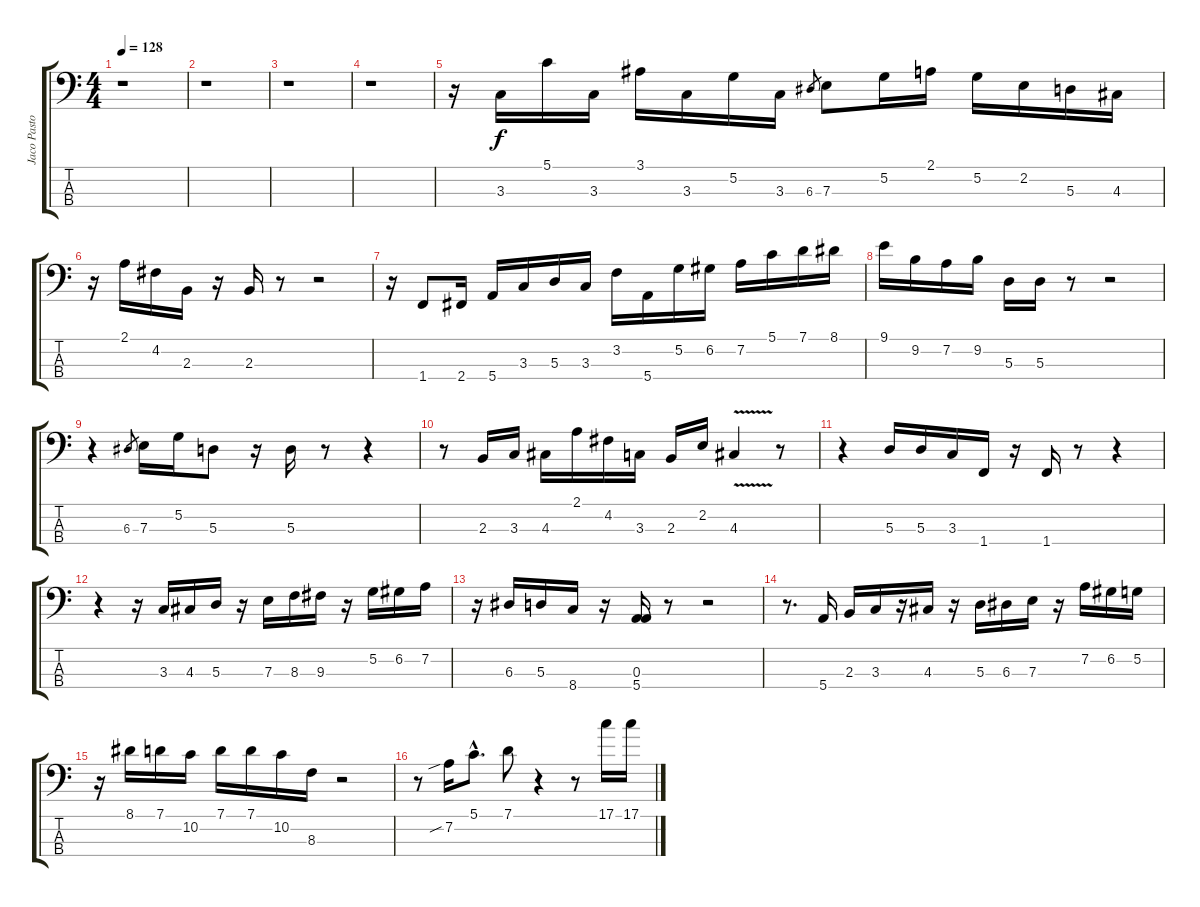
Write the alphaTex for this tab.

\track ("Jaco Pastorius" "Jaco Pasto") {instrument fretlessbass}
\staff {score tabs}
\tuning (G2 D2 A1 E1) {hide}
\ts (4 4)
\tempo 128
\clef f4
\ks c
r.1{dy f instrument fretlessbass} |
r.1 |
r.1 |
r.1 |
r.16 3.3.16 5.1.16 3.3.16 3.1.16 3.3.16 5.2.16 3.3.16 6.3.8{gr} 7.3.8 5.2.16 2.1.16 5.2.16 2.2.16 5.3.16 4.3.16 |
r.16 2.1.16 4.2.16 2.3.16 r.16 2.3.16 r.8 r.2 |
r.16 1.4.8 2.4.16 5.4.16 3.3.16 5.3.16 3.3.16 3.2.16 5.4.16 5.2.16 6.2.16 7.2.16 5.1.16 7.1.16 8.1.16 |
9.1.16 9.2.16 7.2.16 9.2.16 5.3.16 5.3.16 r.8 r.2 |
r.4 6.3.8{gr} 7.3.16 5.2.16 5.3.8 r.16 5.3.16 r.8 r.4 |
r.8 2.3.16 3.3.16 4.3.16 2.1.16 4.2.16 3.3.16 2.3.16 2.2.16 4.3{v}.4 r.8 |
r.4 5.3.16 5.3.16 3.3.16 1.4.16 r.16 1.4.16 r.8 r.4 |
r.4 r.16 3.3.16 4.3.16 5.3.16 r.16 7.3.16 8.3.16 9.3.16 r.16 5.2.16 6.2.16 7.2.16 |
r.16 6.3.16 5.3.16 8.4.16 r.16 (0.3 5.4).16 r.8 r.2 |
r.8{d} 5.4.16 2.3.16 3.3.16 r.16 4.3.16 r.16 5.3.16 6.3.16 7.3.16 r.16 7.2.16 6.2.16 5.2.16 |
r.16 8.1.16 7.1.16 10.2.16 7.1.16 7.1.16 10.2.16 8.3.16 r.2 |
r.8 7.2{sib}.16 5.1{hac}.8{d} 7.1.8 r.4 r.8 17.1.16 17.1.16
